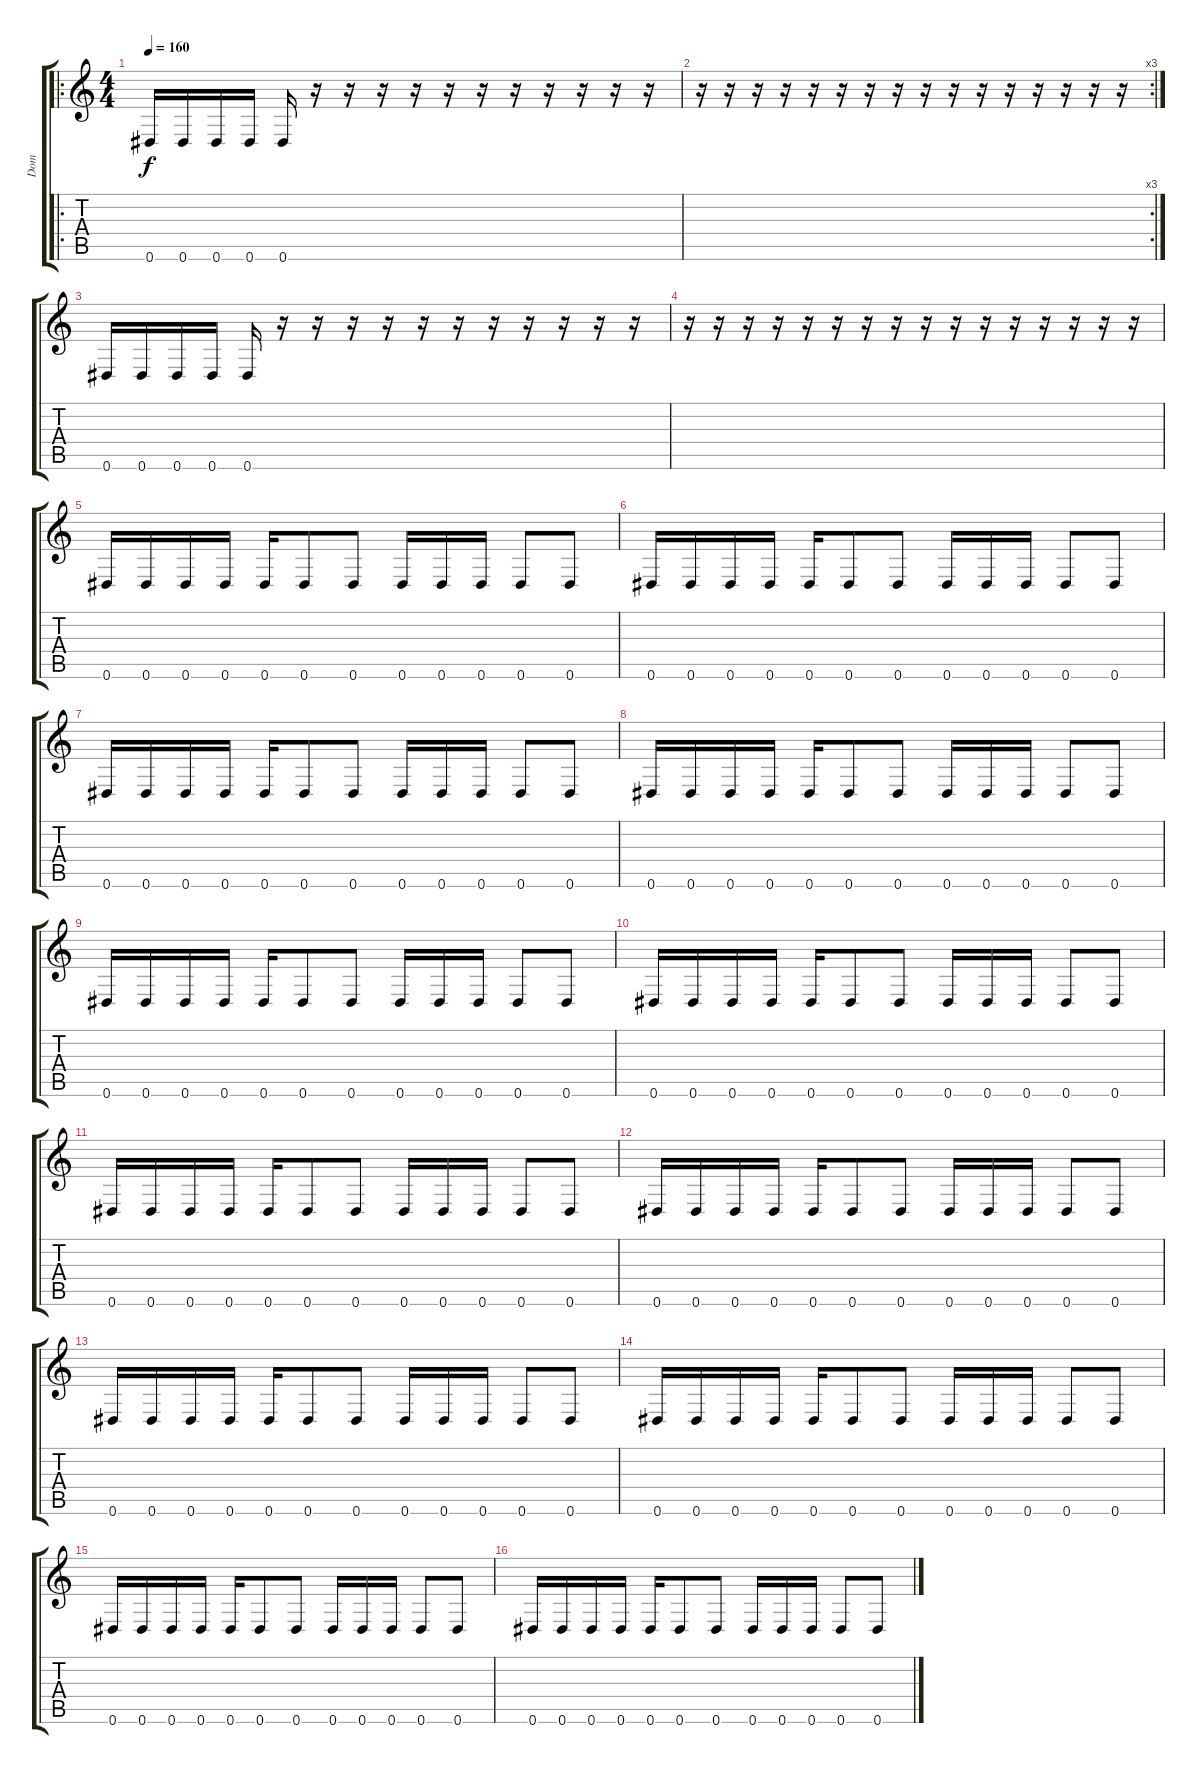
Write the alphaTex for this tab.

\track ("Dom" "Dom") {instrument overdrivenguitar}
\staff {score tabs}
\tuning (Eb4 Bb3 Gb3 Db3 Ab2 Eb2) {hide}
\ro
\ts (4 4)
\tempo 160
\clef g2
\ks c
0.6.16{dy f instrument overdrivenguitar} 0.6.16 0.6.16 0.6.16 0.6.16 r.16 r.16 r.16 r.16 r.16 r.16 r.16 r.16 r.16 r.16 r.16 |
\rc 3
r.16 r.16 r.16 r.16 r.16 r.16 r.16 r.16 r.16 r.16 r.16 r.16 r.16 r.16 r.16 r.16 |
0.6.16 0.6.16 0.6.16 0.6.16 0.6.16 r.16 r.16 r.16 r.16 r.16 r.16 r.16 r.16 r.16 r.16 r.16 |
r.16 r.16 r.16 r.16 r.16 r.16 r.16 r.16 r.16 r.16 r.16 r.16 r.16 r.16 r.16 r.16 |
0.6.16 0.6.16 0.6.16 0.6.16 0.6.16 0.6.8 0.6.8 0.6.16 0.6.16 0.6.16 0.6.8 0.6.8 |
0.6.16 0.6.16 0.6.16 0.6.16 0.6.16 0.6.8 0.6.8 0.6.16 0.6.16 0.6.16 0.6.8 0.6.8 |
0.6.16 0.6.16 0.6.16 0.6.16 0.6.16 0.6.8 0.6.8 0.6.16 0.6.16 0.6.16 0.6.8 0.6.8 |
0.6.16 0.6.16 0.6.16 0.6.16 0.6.16 0.6.8 0.6.8 0.6.16 0.6.16 0.6.16 0.6.8 0.6.8 |
0.6.16 0.6.16 0.6.16 0.6.16 0.6.16 0.6.8 0.6.8 0.6.16 0.6.16 0.6.16 0.6.8 0.6.8 |
0.6.16 0.6.16 0.6.16 0.6.16 0.6.16 0.6.8 0.6.8 0.6.16 0.6.16 0.6.16 0.6.8 0.6.8 |
0.6.16 0.6.16 0.6.16 0.6.16 0.6.16 0.6.8 0.6.8 0.6.16 0.6.16 0.6.16 0.6.8 0.6.8 |
0.6.16 0.6.16 0.6.16 0.6.16 0.6.16 0.6.8 0.6.8 0.6.16 0.6.16 0.6.16 0.6.8 0.6.8 |
0.6.16 0.6.16 0.6.16 0.6.16 0.6.16 0.6.8 0.6.8 0.6.16 0.6.16 0.6.16 0.6.8 0.6.8 |
0.6.16 0.6.16 0.6.16 0.6.16 0.6.16 0.6.8 0.6.8 0.6.16 0.6.16 0.6.16 0.6.8 0.6.8 |
0.6.16 0.6.16 0.6.16 0.6.16 0.6.16 0.6.8 0.6.8 0.6.16 0.6.16 0.6.16 0.6.8 0.6.8 |
0.6.16 0.6.16 0.6.16 0.6.16 0.6.16 0.6.8 0.6.8 0.6.16 0.6.16 0.6.16 0.6.8 0.6.8
